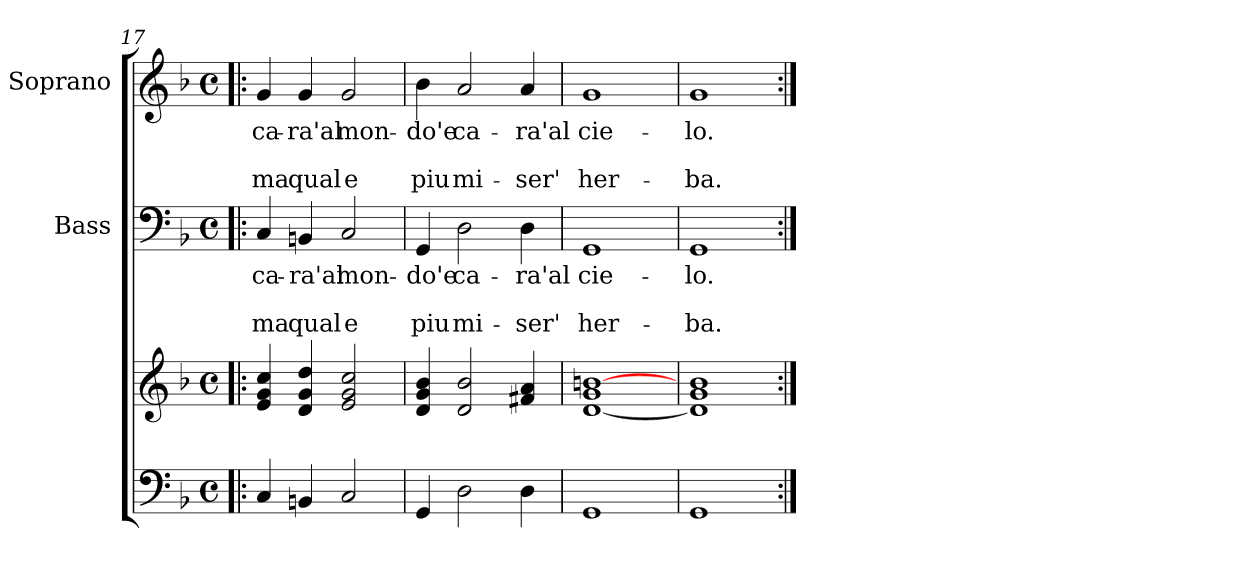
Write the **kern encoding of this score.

**kern	**kern	**kern	**text	**text	**text	**kern	**text	**text	**text
*part3	*part3	*part2	*part2	*part2	*part2	*part1	*part1	*part1	*part1
*staff4	*staff3	*staff2	*staff2	*staff2	*staff2	*staff1	*staff1	*staff1	*staff1
*	*	*I"Bass	*	*	*	*I"Soprano	*	*	*
*	*	*I'B	*	*	*	*I'S	*	*	*
*clefF4	*clefG2	*clefF4	*	*	*	*clefG2	*	*	*
*k[b-]	*k[b-]	*k[b-]	*	*	*	*k[b-]	*	*	*
*F:	*F:	*F:	*	*	*	*F:	*	*	*
*M4/4	*M4/4	*M4/4	*	*	*	*M4/4	*	*	*
*met(c)	*met(c)	*met(c)	*	*	*	*met(c)	*	*	*
=17!|:	=17!|:	=17!|:	=17!|:	=17!|:	=17!|:	=17!|:	=17!|:	=17!|:	=17!|:
4C/	4e/ 4g/ 4cc/	4C/	ca-	.	ma	4g/	ca-	.	ma
4BBn/	4d/ 4g/ 4dd/	4BBn/	-ra'al	.	qual	4g/	-ra'al	.	qual
2C/	2e/ 2g/ 2cc/	2C/	mon-	.	e	2g/	mon-	.	e
=18	=18	=18	=18	=18	=18	=18	=18	=18	=18
4GG/	4d/ 4g/ 4b-/	4GG/	-do'e	.	piu	4b-\	-do'e	.	piu
2D\	2d/ 2b-/	2D\	ca-	.	mi-	2a/	ca-	.	mi-
4D\	4f#X/ 4a/	4D\	-ra'al	.	-ser'	4a/	-ra'al	.	-ser'
=19	=19	=19	=19	=19	=19	=19	=19	=19	=19
1GG	[1d 1g [1bn	1GG	cie-	.	her-	1g	cie-	.	her-
=20	=20	=20	=20	=20	=20	=20	=20	=20	=20
1GG	1d] 1g 1b-	1GG	-lo.	.	-ba.	1g	-lo.	.	-ba.
=:|!	=:|!	=:|!	=:|!	=:|!	=:|!	=:|!	=:|!	=:|!	=:|!
*-	*-	*-	*-	*-	*-	*-	*-	*-	*-
